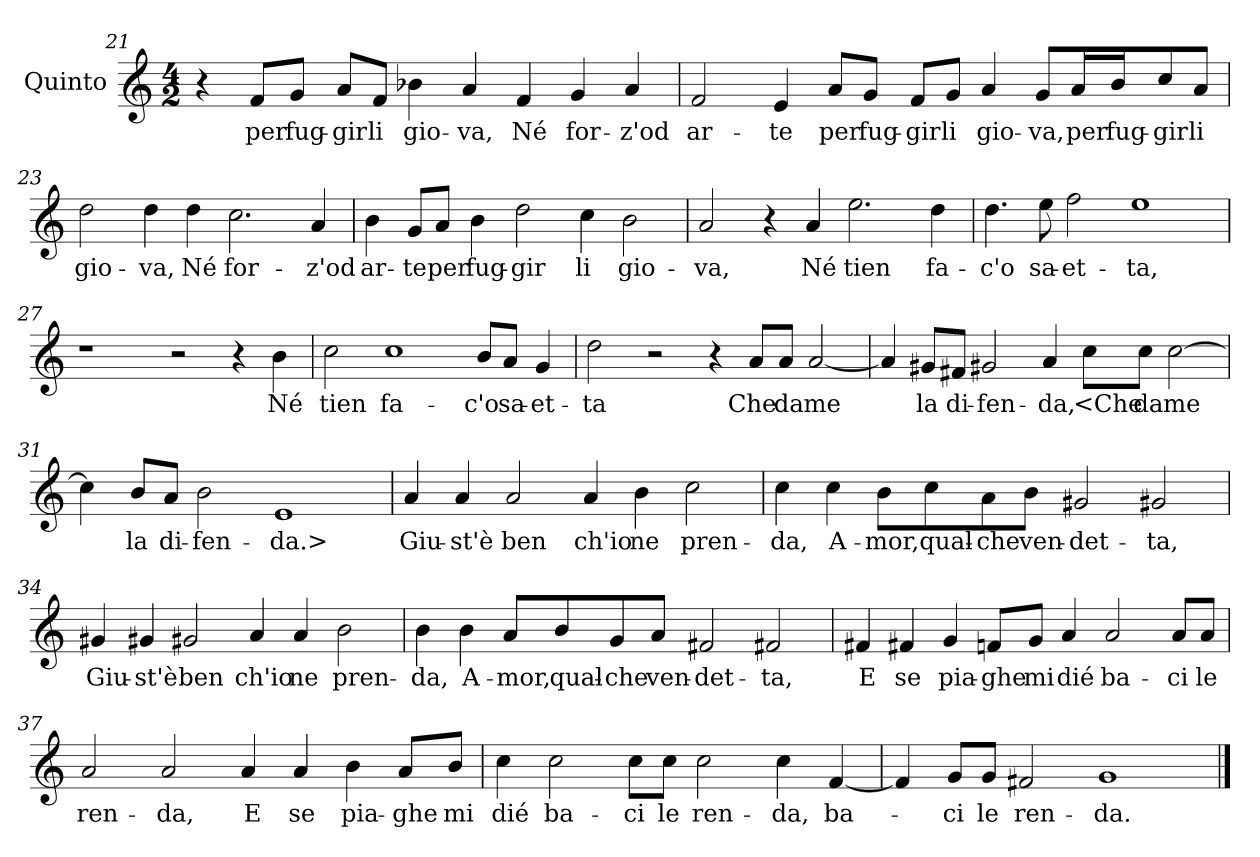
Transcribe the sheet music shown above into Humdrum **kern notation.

**kern	**text
*part1	*part1
*staff1	*staff1
*I"Quinto	*
*clefG2	*
*k[]	*
*M4/2	*
=21	=21
4r	.
8f/L	per
8g/J	fug-
8a/L	-gir
8f/J	li
4b-X	gio-
4a	-va,
4f	Né
4g	for-
4a	-z'od
=22	=22
2f	ar-
4e	-te
8a/L	per
8g/J	fug-
8f/L	-gir
8g/J	li
4a	gio-
8g/L	-va,
16a/L	per
16b/J	fug-
8cc/	-gir
8a/J	li
=23	=23
2dd	gio-
4dd	-va,
4dd	Né
2.cc	for-
4a	-z'od
=24	=24
4b	ar-
8g/L	-te
8a/J	per
4b	fug-
2dd	-gir
4cc	li
2b	gio-
=25	=25
2a	-va,
4r	.
4a	Né
2.ee	tien
4dd	fa-
=26	=26
4.dd	-c'o
8ee	sa-
2ff	-et-
1ee	-ta,
=27	=27
1r	.
2r	.
4r	.
4b	Né
=28	=28
2cc	tien
1cc	fa-
8b/L	-c'o
8a/J	sa-
4g	-et-
=29	=29
2dd	-ta
2r	.
4r	.
8a/L	Che
8a/J	da
[2a	me
=30	=30
4a]	.
8g#X/L	la
8f#X/J	di-
2g#X	-fen-
4a	-da,
8cc\L	<Che
8cc\J	da
[2cc	me
=31	=31
4cc]	.
8b/L	la
8a/J	di-
2b	-fen-
1e	-da.>
=32	=32
4a	Giu-
4a	-st'è
2a	ben
4a	ch'io
4b	ne
2cc	pren-
=33	=33
4cc	-da,
4cc	A-
8b\L	-mor,
8cc\	qual-
8a\	-che
8b\J	ven-
2g#X	-det-
2g#X	-ta,
=34	=34
4g#X	Giu-
4g#X	-st'è
2g#X	ben
4a	ch'io
4a	ne
2b	pren-
=35	=35
4b	-da,
4b	A-
8a/L	-mor,
8b/	qual-
8g/	-che
8a/J	ven-
2f#X	-det-
2f#X	-ta,
=36	=36
4f#X	E
4f#X	se
4g	pia-
8fn/L	-ghe
8g/J	mi
4a	dié
2a	ba-
8a/L	-ci
8a/J	le
=37	=37
2a	ren-
2a	-da,
4a	E
4a	se
4b	pia-
8a/L	-ghe
8b/J	mi
=38	=38
4cc	dié
2cc	ba-
8cc\L	-ci
8cc\J	le
2cc	ren-
4cc	-da,
[4f	ba-
=39	=39
4f]	.
8g/L	-ci
8g/J	le
2f#X	ren-
1g	-da.
==	==
*-	*-
